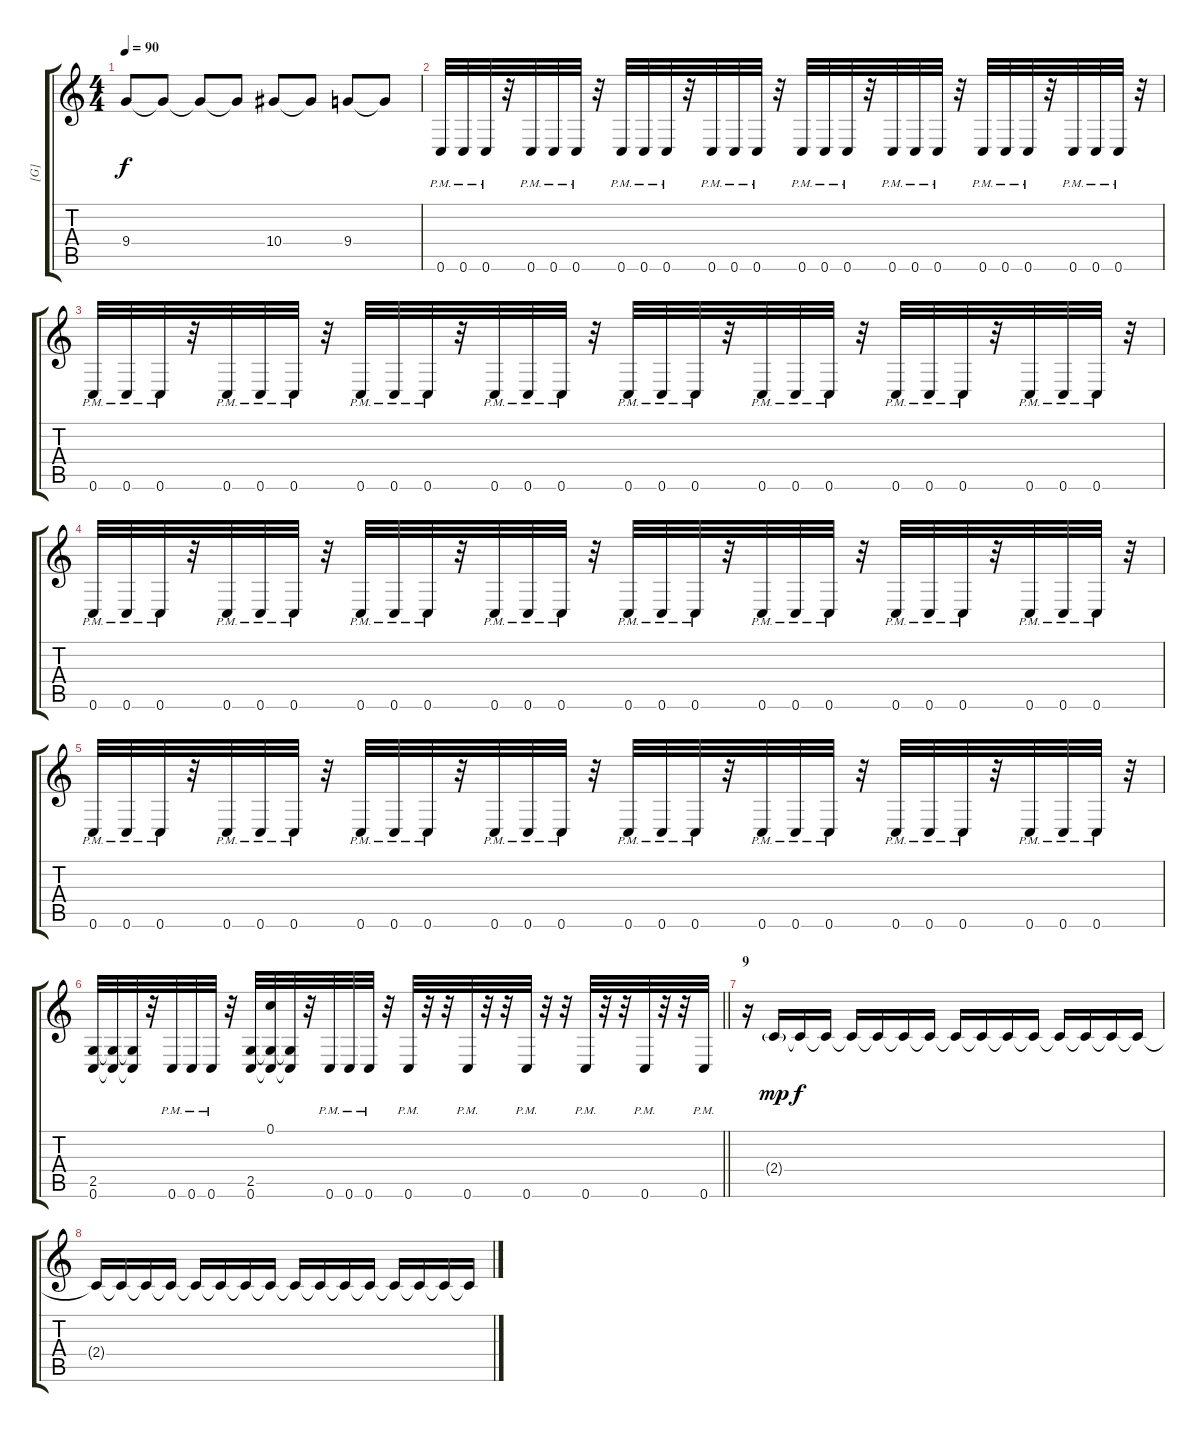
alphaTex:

\track ("[G]" "[G]") {instrument distortionguitar}
\staff {score tabs}
\tuning (C4 G3 Eb3 Bb2 F2 C2) {hide}
\ts (4 4)
\tempo 90
\clef g2
\ks c
9.4.8{dy f} 9.4{t}.8 9.4{t}.8 9.4{t}.8 10.4.8 10.4{t}.8 9.4.8 9.4{t}.8 |
0.6{pm}.32 0.6{pm}.32 0.6{pm}.32 r.32 0.6{pm}.32 0.6{pm}.32 0.6{pm}.32 r.32 0.6{pm}.32 0.6{pm}.32 0.6{pm}.32 r.32 0.6{pm}.32 0.6{pm}.32 0.6{pm}.32 r.32 0.6{pm}.32 0.6{pm}.32 0.6{pm}.32 r.32 0.6{pm}.32 0.6{pm}.32 0.6{pm}.32 r.32 0.6{pm}.32 0.6{pm}.32 0.6{pm}.32 r.32 0.6{pm}.32 0.6{pm}.32 0.6{pm}.32 r.32 |
0.6{pm}.32 0.6{pm}.32 0.6{pm}.32 r.32 0.6{pm}.32 0.6{pm}.32 0.6{pm}.32 r.32 0.6{pm}.32 0.6{pm}.32 0.6{pm}.32 r.32 0.6{pm}.32 0.6{pm}.32 0.6{pm}.32 r.32 0.6{pm}.32 0.6{pm}.32 0.6{pm}.32 r.32 0.6{pm}.32 0.6{pm}.32 0.6{pm}.32 r.32 0.6{pm}.32 0.6{pm}.32 0.6{pm}.32 r.32 0.6{pm}.32 0.6{pm}.32 0.6{pm}.32 r.32 |
0.6{pm}.32 0.6{pm}.32 0.6{pm}.32 r.32 0.6{pm}.32 0.6{pm}.32 0.6{pm}.32 r.32 0.6{pm}.32 0.6{pm}.32 0.6{pm}.32 r.32 0.6{pm}.32 0.6{pm}.32 0.6{pm}.32 r.32 0.6{pm}.32 0.6{pm}.32 0.6{pm}.32 r.32 0.6{pm}.32 0.6{pm}.32 0.6{pm}.32 r.32 0.6{pm}.32 0.6{pm}.32 0.6{pm}.32 r.32 0.6{pm}.32 0.6{pm}.32 0.6{pm}.32 r.32 |
0.6{pm}.32 0.6{pm}.32 0.6{pm}.32 r.32 0.6{pm}.32 0.6{pm}.32 0.6{pm}.32 r.32 0.6{pm}.32 0.6{pm}.32 0.6{pm}.32 r.32 0.6{pm}.32 0.6{pm}.32 0.6{pm}.32 r.32 0.6{pm}.32 0.6{pm}.32 0.6{pm}.32 r.32 0.6{pm}.32 0.6{pm}.32 0.6{pm}.32 r.32 0.6{pm}.32 0.6{pm}.32 0.6{pm}.32 r.32 0.6{pm}.32 0.6{pm}.32 0.6{pm}.32 r.32 |
\barLineRight lightlight
(2.5 0.6).32 (2.5{t} 0.6{t}).32 (2.5{t} 0.6{t}).32 r.32 0.6{pm}.32 0.6{pm}.32 0.6{pm}.32 r.32 (2.5 0.6).32 (0.1 2.5{t} 0.6{t}).32 (2.5{t} 0.6{t}).32 r.32 0.6{pm}.32 0.6{pm}.32 0.6{pm}.32 r.32 0.6{pm}.32 r.32 r.32 0.6{pm}.32 r.32 r.32 0.6{pm}.32 r.32 r.32 0.6{pm}.32 r.32 r.32 0.6{pm}.32 r.32 r.32 0.6{pm}.32 |
\section ("" "9")
r.16 2.4{g}.16{dy mp balance 12} 2.4{t}.16{dy f} 2.4{t}.16 2.4{t}.16 2.4{t}.16 2.4{t}.16 2.4{t}.16 2.4{t}.16 2.4{t}.16 2.4{t}.16 2.4{t}.16 2.4{t}.16 2.4{t}.16 2.4{t}.16 2.4{t}.16 |
2.4{t}.16 2.4{t}.16 2.4{t}.16 2.4{t}.16 2.4{t}.16 2.4{t}.16 2.4{t}.16 2.4{t}.16 2.4{t}.16 2.4{t}.16 2.4{t}.16 2.4{t}.16 2.4{t}.16 2.4{t}.16 2.4{t}.16 2.4{t}.16
